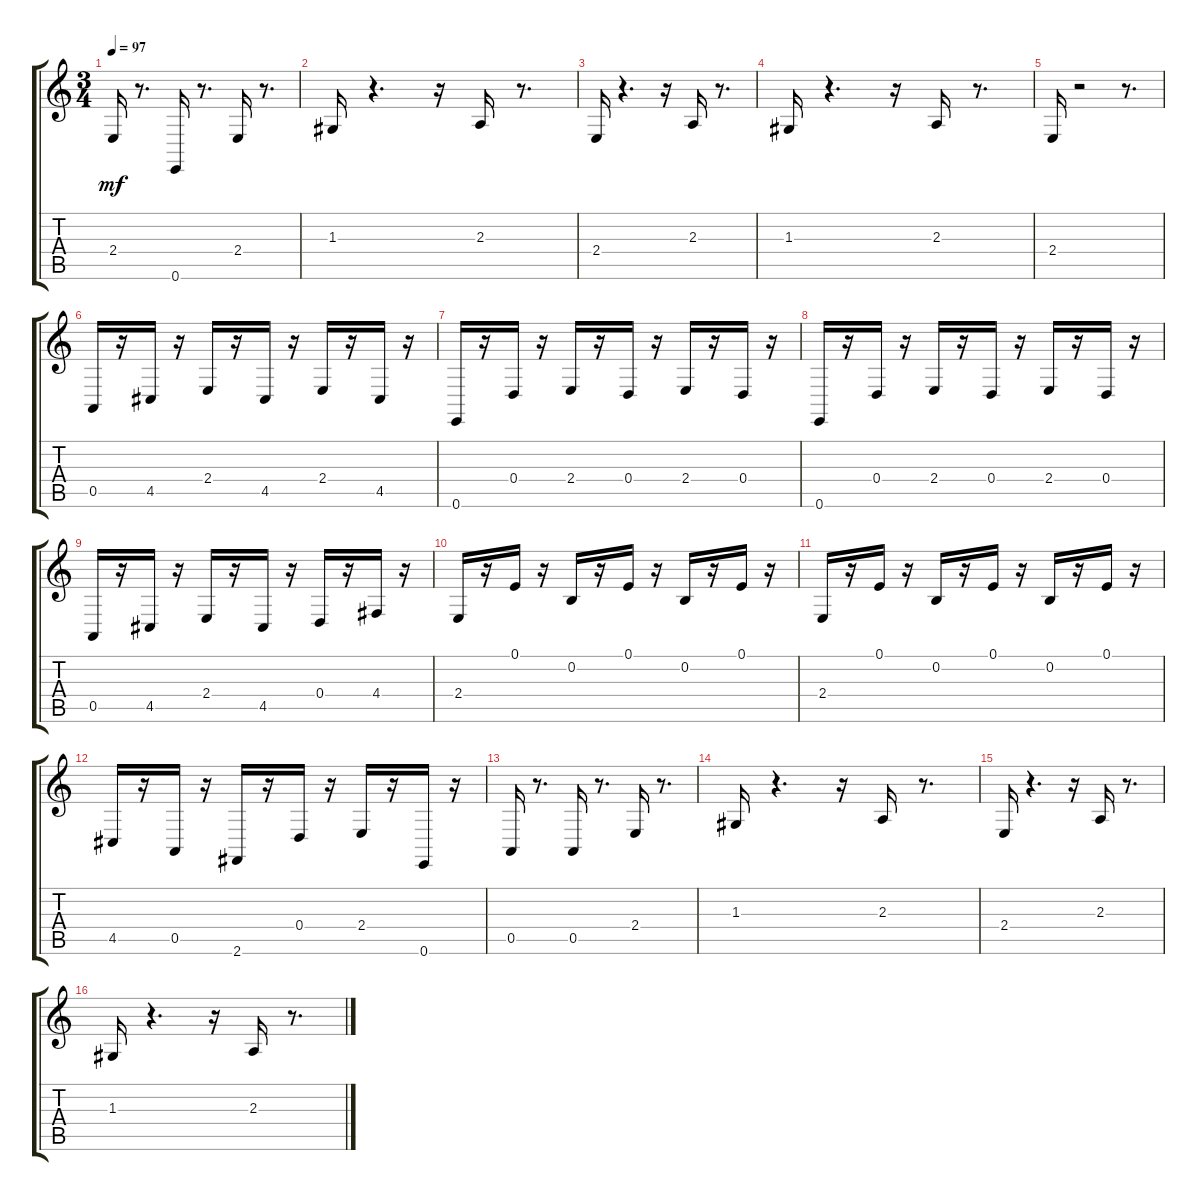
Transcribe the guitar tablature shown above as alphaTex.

\track "" {instrument pizzicatostrings}
\staff {score tabs}
\tuning (E4 B3 G3 D3 A2 E2) {hide}
\ts (3 4)
\tempo 97
\clef g2
\ks c
2.4.16{dy mf} r.8{d} 0.6.16 r.8{d} 2.4.16 r.8{d} |
1.3.16 r.4{d} r.16 2.3.16 r.8{d} |
2.4.16 r.4{d} r.16 2.3.16 r.8{d} |
1.3.16 r.4{d} r.16 2.3.16 r.8{d} |
2.4.16 r.2 r.8{d} |
0.5.16 r.16 4.5.16 r.16 2.4.16 r.16 4.5.16 r.16 2.4.16 r.16 4.5.16 r.16 |
0.6.16 r.16 0.4.16 r.16 2.4.16 r.16 0.4.16 r.16 2.4.16 r.16 0.4.16 r.16 |
0.6.16 r.16 0.4.16 r.16 2.4.16 r.16 0.4.16 r.16 2.4.16 r.16 0.4.16 r.16 |
0.5.16 r.16 4.5.16 r.16 2.4.16 r.16 4.5.16 r.16 0.4.16 r.16 4.4.16 r.16 |
2.4.16 r.16 0.1.16 r.16 0.2.16 r.16 0.1.16 r.16 0.2.16 r.16 0.1.16 r.16 |
2.4.16 r.16 0.1.16 r.16 0.2.16 r.16 0.1.16 r.16 0.2.16 r.16 0.1.16 r.16 |
4.5.16 r.16 0.5.16 r.16 2.6.16 r.16 0.4.16 r.16 2.4.16 r.16 0.6.16 r.16 |
0.5.16 r.8{d} 0.5.16 r.8{d} 2.4.16 r.8{d} |
1.3.16 r.4{d} r.16 2.3.16 r.8{d} |
2.4.16 r.4{d} r.16 2.3.16 r.8{d} |
1.3.16 r.4{d} r.16 2.3.16 r.8{d}
